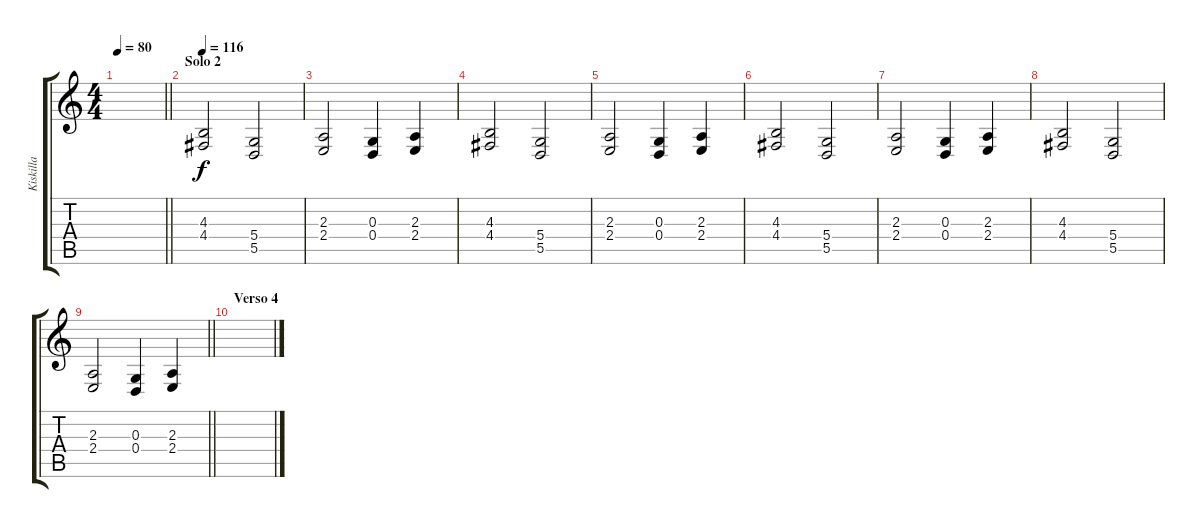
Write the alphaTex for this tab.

\track ("Kiskilla" "Kiskilla") {instrument churchorgan}
\staff {score tabs}
\tuning (E4 B3 G3 D3 A2 E2) {hide}
\ts (4 4)
\tempo 80
\clef g2
\barLineRight lightlight
\ks c
|
\section ("" "Solo 2")
\tempo 116
(4.3 4.4).2{volume 13} (5.4 5.5).2 |
(2.3 2.4).2 (0.3 0.4).4 (2.3 2.4).4 |
(4.3 4.4).2 (5.4 5.5).2 |
(2.3 2.4).2 (0.3 0.4).4 (2.3 2.4).4 |
(4.3 4.4).2 (5.4 5.5).2 |
(2.3 2.4).2 (0.3 0.4).4 (2.3 2.4).4 |
(4.3 4.4).2 (5.4 5.5).2 |
\barLineRight lightlight
(2.3 2.4).2 (0.3 0.4).4 (2.3 2.4).4 |
\section ("" "Verso 4")
